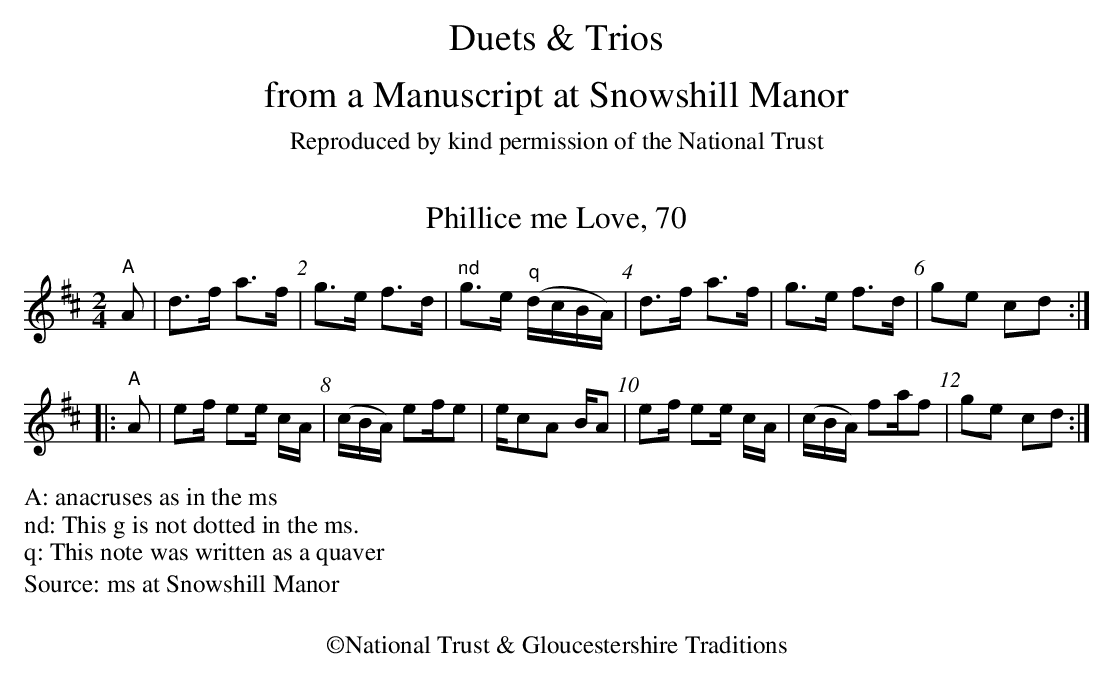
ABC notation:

X:1
T:Phillice me Love, 70
M:2/4
L:1/8
K:D
"^A"A | d>f a>f | g>e f>d | "^nd"g>e "^q"(d/c/B/A/) | \
d>f a>f |g>e f>d | ge cd :|
|:"^A"A | ef/ ee/ c/A/ | (c/B/A/) ef/e |e/cA B/A |\
ef/ ee/ c/A/ | (c/B/A/) fa/f | ge cd :|
